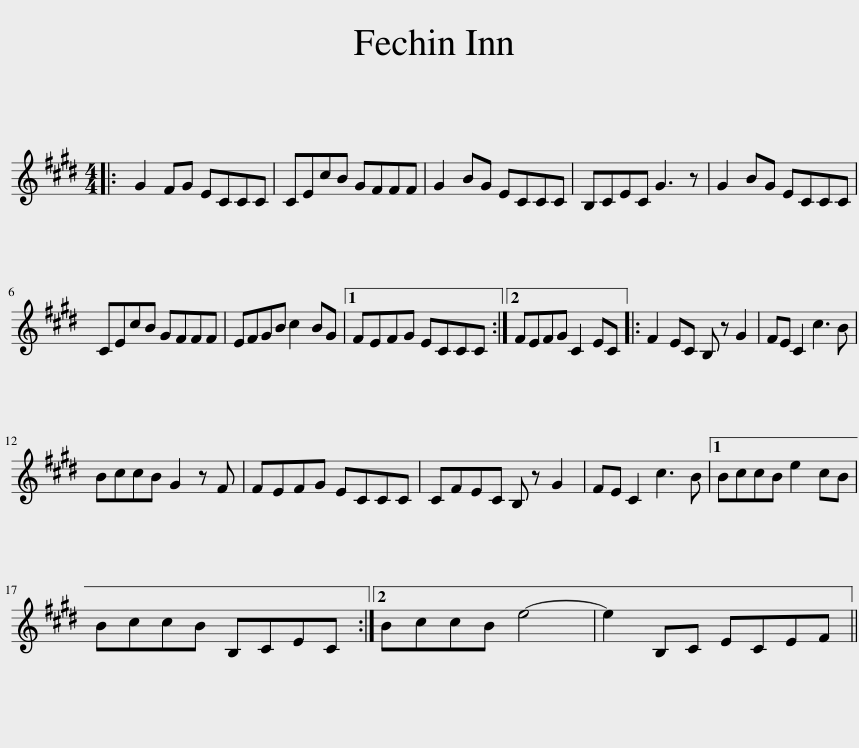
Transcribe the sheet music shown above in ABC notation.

X:1
L:1/8
M:4/4
I:linebreak $
K:E
V:1 treble
V:1
|: G2 FG ECCC | CEcB GFFF | G2 BG ECCC | B,CEC G3 z | G2 BG ECCC |$ %5
 CEcB GFFF | EFGB c2 BG |1 FEFG ECCC :|2 FEFG C2 EC |: F2 EC B, z G2 | %10
 FE C2 c3 B |$ BccB G2 z F | FEFG ECCC | CFEC B, z G2 | FE C2 c3 B |1 %15
 BccB e2 cB |$ BccB B,CEC :|2 BccB e4- | e2 B,C ECEF || %19
